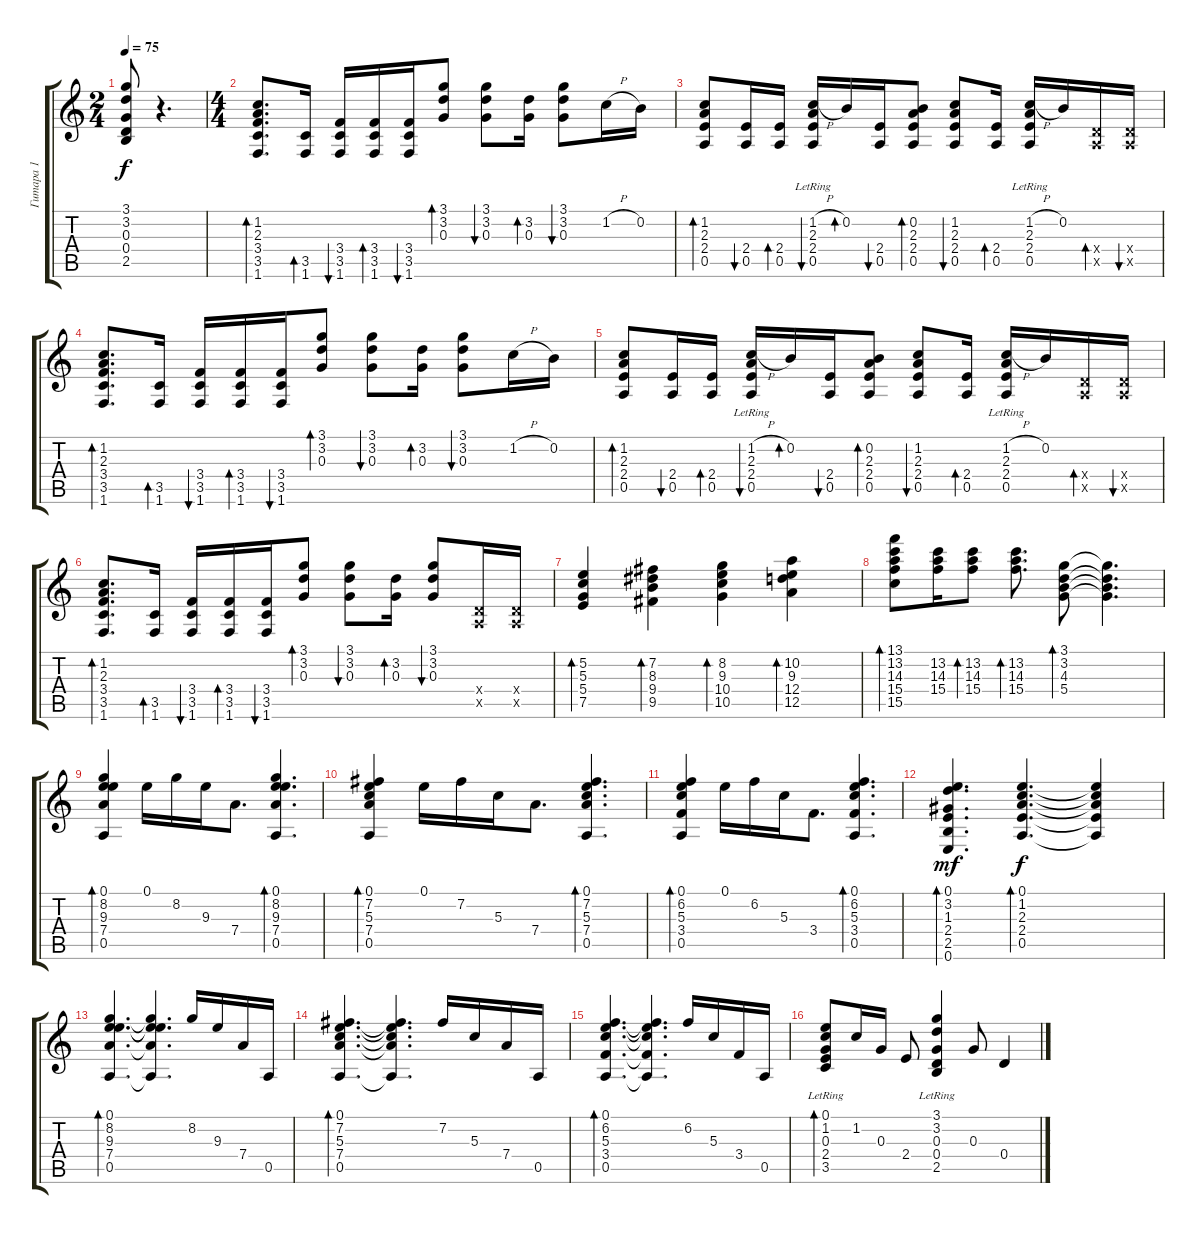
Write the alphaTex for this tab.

\track ("Гитара 1" "Гитара 1") {instrument acousticguitarsteel}
\staff {score tabs}
\tuning (E4 B3 G3 D3 A2 E2) {hide}
\ts (2 4)
\tempo 75
\clef g2
\ks c
(3.1{t} 3.2{t} 0.3{t} 0.4{t} 2.5{t}).8{dy f} r.4{d} |
\ts (4 4)
(1.2 2.3 3.4 3.5 1.6).8{d bd 60} (3.5 1.6).16{bd 60} (3.4 3.5 1.6).16{bu 60} (3.4 3.5 1.6).16{bd 60} (3.4 3.5 1.6).16{bu 60} (3.1 3.2 0.3).8{bd 60} (3.1 3.2 0.3).8{bu 60} (3.2 0.3).16{bd 60} (3.1 3.2 0.3).8{bu 60} 1.2{h}.16 0.2.16 |
(1.2 2.3 2.4 0.5).8{bd 60} (2.4 0.5).16{bu 60} (2.4 0.5).16{bd 60} (1.2{h} 2.3{lr} 2.4{lr} 0.5{lr}).16{bu 60} 0.2.16{bd 60} (2.4 0.5).16{bu 60} (0.2 2.3 2.4 0.5).8{bd 60} (1.2 2.3 2.4 0.5).8{bu 60} (2.4 0.5).16{bd 60} (1.2{h} 2.3{lr} 2.4{lr} 0.5{lr}).16 0.2.16 (0.4{x} 0.5{x}).16{bd 60} (0.4{x} 0.5{x}).16{bu 60} |
(1.2 2.3 3.4 3.5 1.6).8{d bd 60} (3.5 1.6).16{bd 60} (3.4 3.5 1.6).16{bu 60} (3.4 3.5 1.6).16{bd 60} (3.4 3.5 1.6).16{bu 60} (3.1 3.2 0.3).8{bd 60} (3.1 3.2 0.3).8{bu 60} (3.2 0.3).16{bd 60} (3.1 3.2 0.3).8{bu 60} 1.2{h}.16 0.2.16 |
(1.2 2.3 2.4 0.5).8{bd 60} (2.4 0.5).16{bu 60} (2.4 0.5).16{bd 60} (1.2{h} 2.3{lr} 2.4{lr} 0.5{lr}).16{bu 60} 0.2.16{bd 60} (2.4 0.5).16{bu 60} (0.2 2.3 2.4 0.5).8{bd 60} (1.2 2.3 2.4 0.5).8{bu 60} (2.4 0.5).16{bd 60} (1.2{h} 2.3{lr} 2.4{lr} 0.5{lr}).16 0.2.16 (0.4{x} 0.5{x}).16{bd 60} (0.4{x} 0.5{x}).16{bu 60} |
(1.2 2.3 3.4 3.5 1.6).8{d bd 60} (3.5 1.6).16{bd 60} (3.4 3.5 1.6).16{bu 60} (3.4 3.5 1.6).16{bd 60} (3.4 3.5 1.6).16{bu 60} (3.1 3.2 0.3).8{bd 60} (3.1 3.2 0.3).8{bu 60} (3.2 0.3).16{bd 60} (3.1 3.2 0.3).8{bu 60} (0.4{x} 0.5{x}).16 (0.4{x} 0.5{x}).16 |
(5.2 5.3 5.4 7.5).4{bd 240} (7.2 8.3 9.4 9.5).4{bd 240} (8.2 9.3 10.4 10.5).4{bd 240} (10.2 9.3 12.4 12.5).4{bd 240} |
(13.1 13.2 14.3 15.4 15.5).8{bd 120} (13.2 14.3 15.4).16 (13.2 14.3 15.4).8{bd 120} (13.2 14.3 15.4).8{d bd 120} (3.1 3.2 4.3 5.4).8{bd 120} (3.1{t} 3.2{t} 4.3{t} 5.4{t}).4{d} |
(0.1 8.2 9.3 7.4 0.5).4{bd 60} 0.1.16 8.2.16 9.3.16 7.4.8{d} (0.1 8.2 9.3 7.4 0.5).4{d bd 60} |
(0.1 7.2 5.3 7.4 0.5).4{bd 60} 0.1.16 7.2.16 5.3.16 7.4.8{d} (0.1 7.2 5.3 7.4 0.5).4{d bd 60} |
(0.1 6.2 5.3 3.4 0.5).4{bd 60} 0.1.16 6.2.16 5.3.16 3.4.8{d} (0.1 6.2 5.3 3.4 0.5).4{d bd 60} |
(0.1 3.2 1.3 2.4 2.5 0.6).4{d bd 60 dy mf} (0.1 1.2 2.3 2.4 0.5).4{d bd 60 dy f} (0.1{t} 1.2{t} 2.3{t} 2.4{t} 0.5{t}).4 |
(0.1 8.2 9.3 7.4 0.5).4{d bd 60} (0.1{t} 8.2{t} 9.3{t} 7.4{t} 0.5{t}).4{d} 8.2.16 9.3.16 7.4.16 0.5.16 |
(0.1 7.2 5.3 7.4 0.5).4{d bd 60} (0.1{t} 7.2{t} 5.3{t} 7.4{t} 0.5{t}).4{d} 7.2.16 5.3.16 7.4.16 0.5.16 |
(0.1 6.2 5.3 3.4 0.5).4{d bd 60} (0.1{t} 6.2{t} 5.3{t} 3.4{t} 0.5{t}).4{d} 6.2.16 5.3.16 3.4.16 0.5.16 |
(0.1{lr} 1.2 0.3{lr} 2.4{lr} 3.5{lr}).8{bd 60} 1.2.16 0.3.16 2.4.8 (3.1{lr} 3.2{lr} 0.3{lr} 0.4{lr} 2.5{lr}).4 0.3.8 0.4.4
